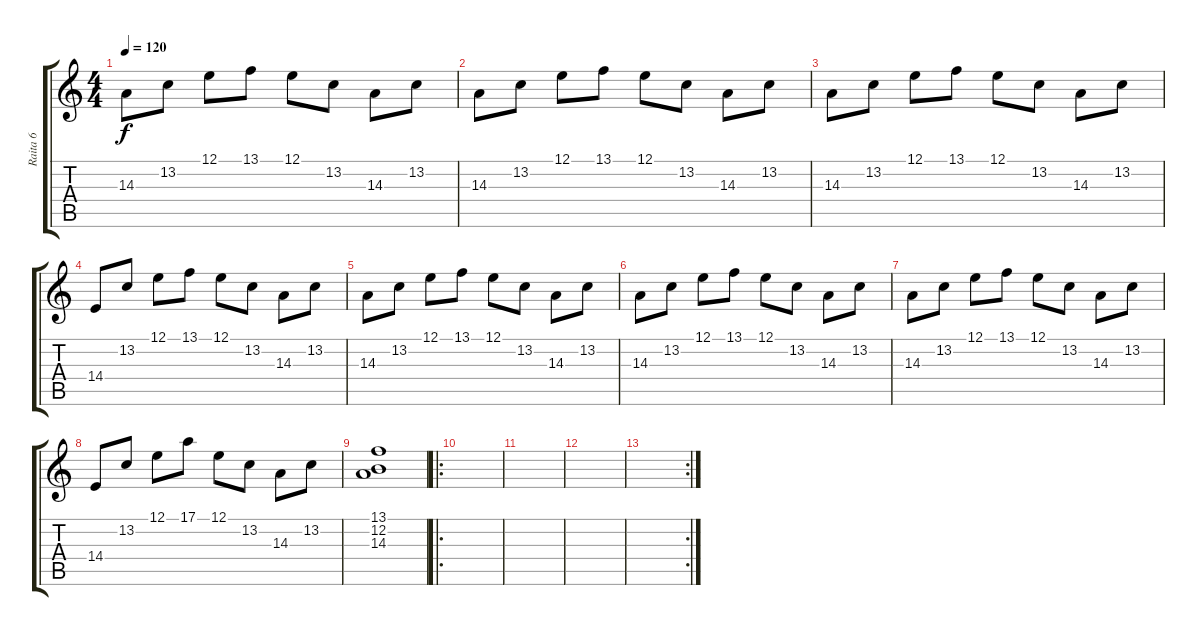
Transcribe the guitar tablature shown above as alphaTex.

\track ("Raita 6" "Raita 6") {instrument fx7echoes}
\staff {score tabs}
\tuning (E4 B3 G3 D3 A2 E2) {hide}
\ts (4 4)
\tempo 120
\clef g2
\ks c
14.3.8{dy f} 13.2.8 12.1.8 13.1.8 12.1.8 13.2.8 14.3.8 13.2.8 |
14.3.8 13.2.8 12.1.8 13.1.8 12.1.8 13.2.8 14.3.8 13.2.8 |
14.3.8 13.2.8 12.1.8 13.1.8 12.1.8 13.2.8 14.3.8 13.2.8 |
14.4.8 13.2.8 12.1.8 13.1.8 12.1.8 13.2.8 14.3.8 13.2.8 |
14.3.8{balance 16} 13.2.8 12.1.8 13.1.8 12.1.8 13.2.8 14.3.8 13.2.8 |
14.3.8 13.2.8 12.1.8 13.1.8 12.1.8 13.2.8 14.3.8 13.2.8 |
14.3.8 13.2.8 12.1.8 13.1.8 12.1.8 13.2.8 14.3.8 13.2.8 |
14.4.8 13.2.8 12.1.8 17.1.8 12.1.8 13.2.8 14.3.8 13.2.8 |
(13.1 12.2 14.3).1{volume 0 balance 16} |
\ro
|
|
|
\rc 2
